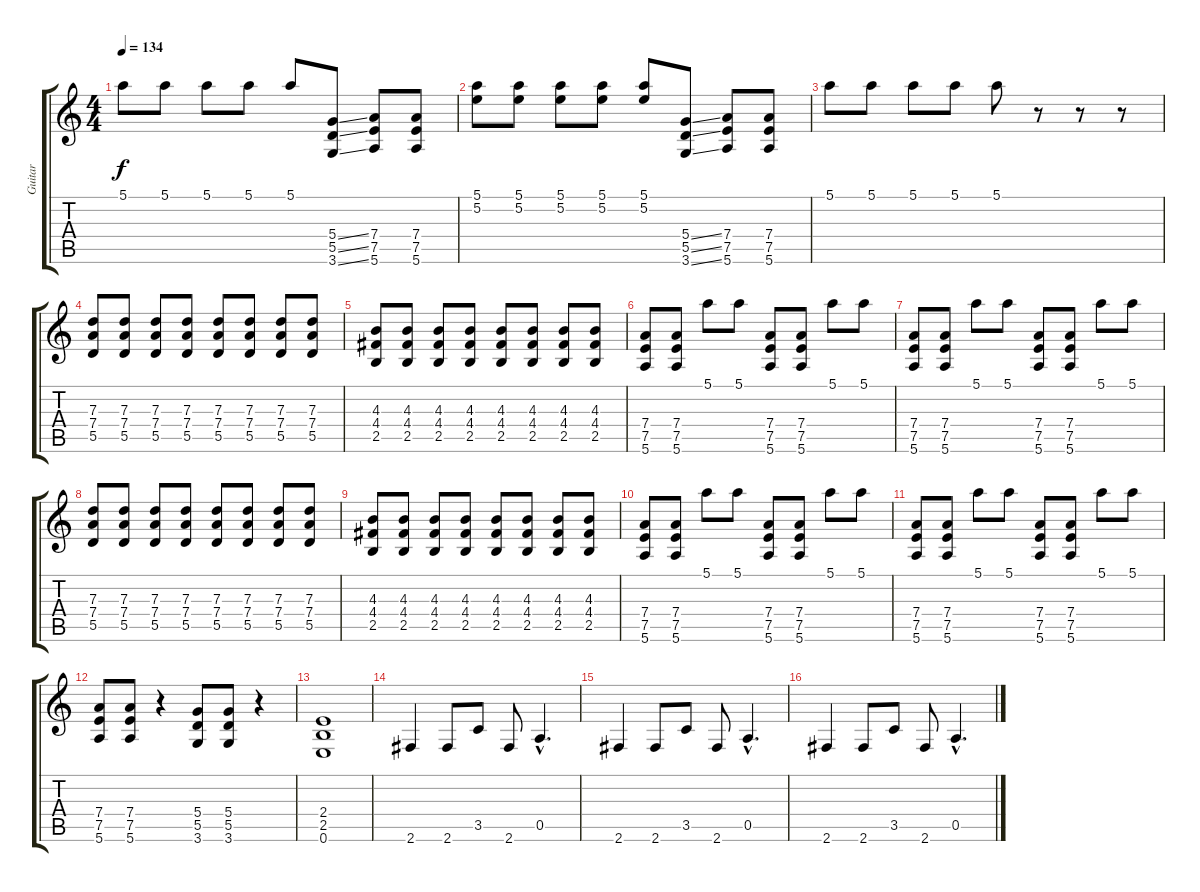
\track ("Guitar" "Guitar") {instrument distortionguitar}
\staff {score tabs}
\tuning (E4 B3 G3 D3 A2 E2) {hide}
\ts (4 4)
\tempo 134
\clef g2
\ks c
5.1.8{dy f} 5.1.8 5.1.8 5.1.8 5.1.8 (5.4{ss} 5.5{ss} 3.6{ss}).8 (7.4 7.5 5.6).8 (7.4 7.5 5.6).8 |
(5.1 5.2).8 (5.1 5.2).8 (5.1 5.2).8 (5.1 5.2).8 (5.1 5.2).8 (5.4{ss} 5.5{ss} 3.6{ss}).8 (7.4 7.5 5.6).8 (7.4 7.5 5.6).8 |
5.1.8 5.1.8 5.1.8 5.1.8 5.1.8 r.8 r.8 r.8 |
(7.3 7.4 5.5).8 (7.3 7.4 5.5).8 (7.3 7.4 5.5).8 (7.3 7.4 5.5).8 (7.3 7.4 5.5).8 (7.3 7.4 5.5).8 (7.3 7.4 5.5).8 (7.3 7.4 5.5).8 |
(4.3 4.4 2.5).8 (4.3 4.4 2.5).8 (4.3 4.4 2.5).8 (4.3 4.4 2.5).8 (4.3 4.4 2.5).8 (4.3 4.4 2.5).8 (4.3 4.4 2.5).8 (4.3 4.4 2.5).8 |
(7.4 7.5 5.6).8 (7.4 7.5 5.6).8 5.1.8 5.1.8 (7.4 7.5 5.6).8 (7.4 7.5 5.6).8 5.1.8 5.1.8 |
(7.4 7.5 5.6).8 (7.4 7.5 5.6).8 5.1.8 5.1.8 (7.4 7.5 5.6).8 (7.4 7.5 5.6).8 5.1.8 5.1.8 |
(7.3 7.4 5.5).8 (7.3 7.4 5.5).8 (7.3 7.4 5.5).8 (7.3 7.4 5.5).8 (7.3 7.4 5.5).8 (7.3 7.4 5.5).8 (7.3 7.4 5.5).8 (7.3 7.4 5.5).8 |
(4.3 4.4 2.5).8 (4.3 4.4 2.5).8 (4.3 4.4 2.5).8 (4.3 4.4 2.5).8 (4.3 4.4 2.5).8 (4.3 4.4 2.5).8 (4.3 4.4 2.5).8 (4.3 4.4 2.5).8 |
(7.4 7.5 5.6).8 (7.4 7.5 5.6).8 5.1.8 5.1.8 (7.4 7.5 5.6).8 (7.4 7.5 5.6).8 5.1.8 5.1.8 |
(7.4 7.5 5.6).8 (7.4 7.5 5.6).8 5.1.8 5.1.8 (7.4 7.5 5.6).8 (7.4 7.5 5.6).8 5.1.8 5.1.8 |
(7.4 7.5 5.6).8 (7.4 7.5 5.6).8 r.4 (5.4 5.5 3.6).8 (5.4 5.5 3.6).8 r.4 |
(2.4 2.5 0.6).1 |
2.6.4 2.6.8 3.5.8 2.6.8 0.5{hac}.4{d} |
2.6.4 2.6.8 3.5.8 2.6.8 0.5{hac}.4{d} |
2.6.4 2.6.8 3.5.8 2.6.8 0.5{hac}.4{d}
